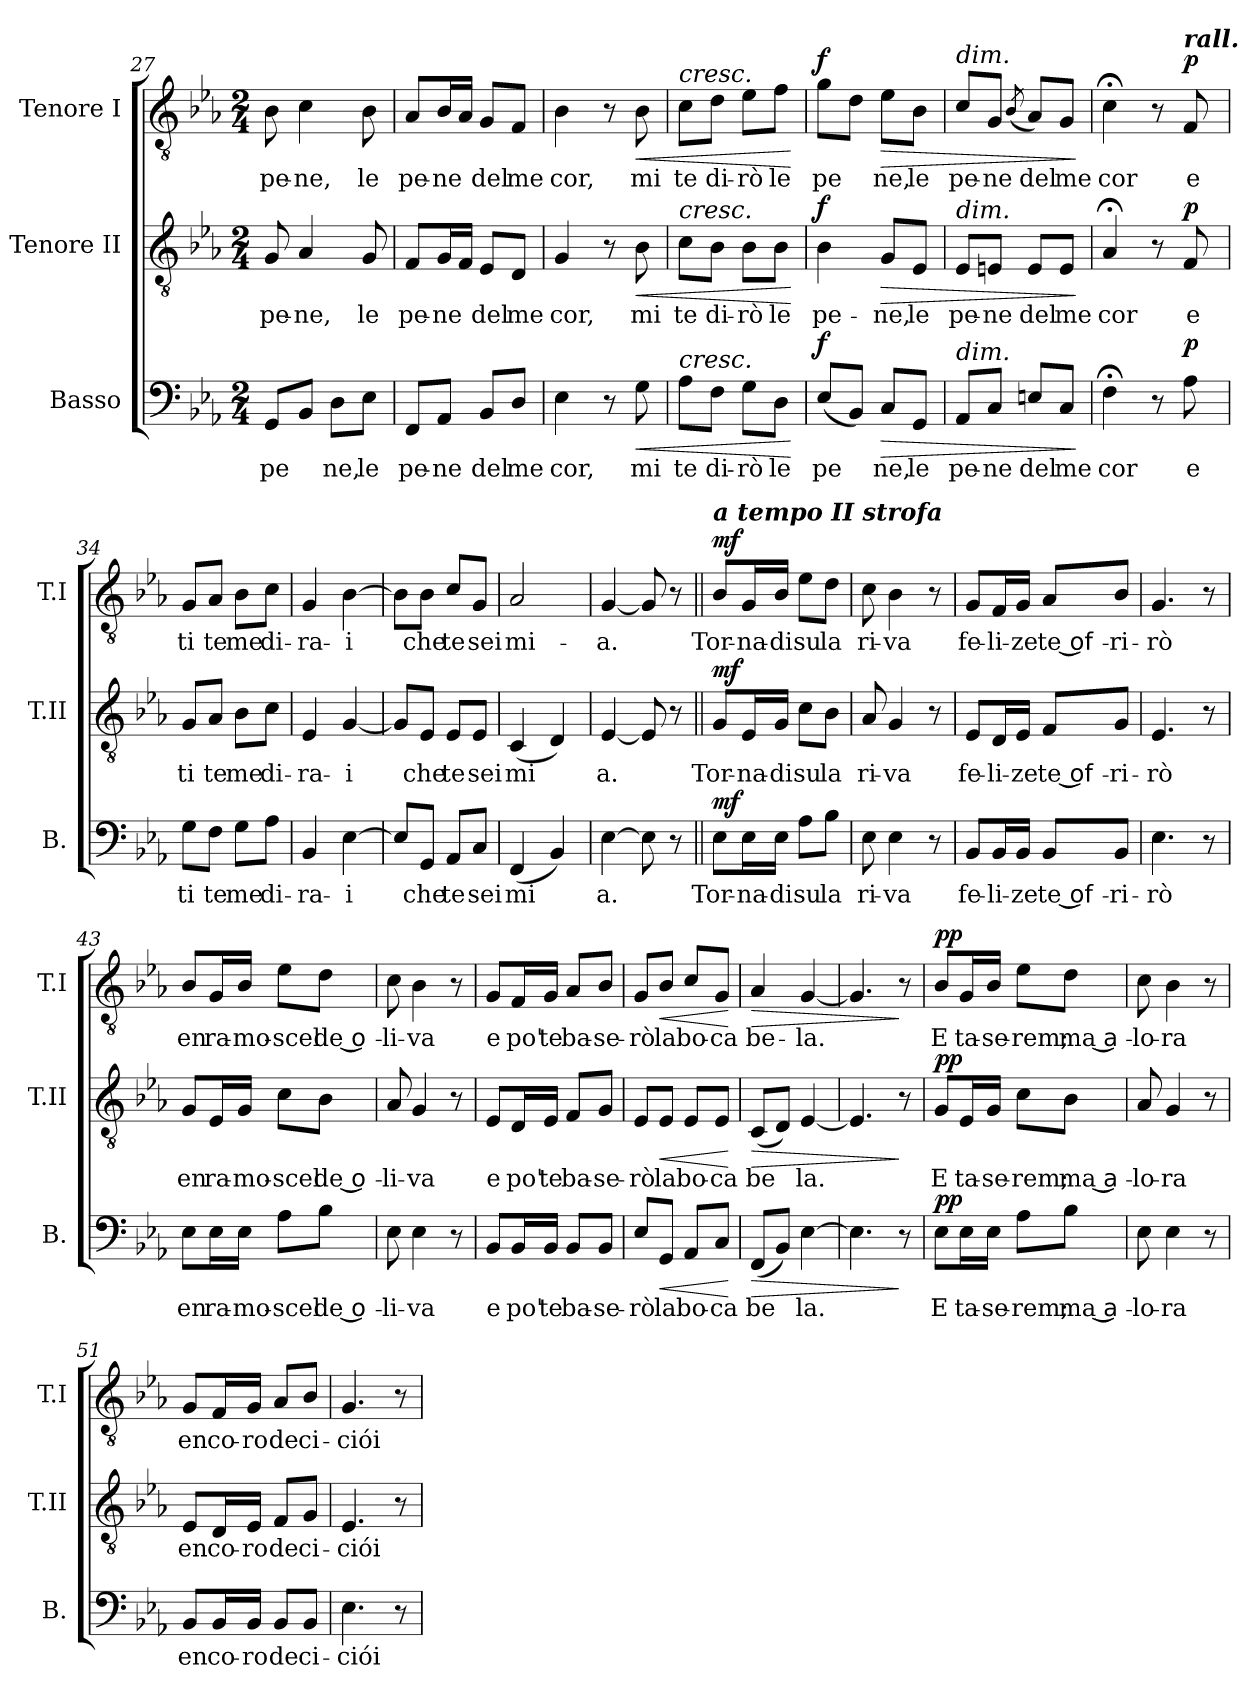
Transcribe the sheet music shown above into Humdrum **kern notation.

**kern	**text	**dynam	**kern	**text	**dynam	**kern	**text	**dynam
*part3	*part3	*part3	*part2	*part2	*part2	*part1	*part1	*part1
*staff3	*staff3	*staff3	*staff2	*staff2	*staff2	*staff1	*staff1	*staff1
*I"Basso	*	*	*I"Tenore II	*	*	*I"Tenore I	*	*
*I'B.	*	*	*I'T.II	*	*	*I'T.I	*	*
*clefF4	*	*	*clefGv2	*	*	*clefGv2	*	*
*k[b-e-a-]	*	*	*k[b-e-a-]	*	*	*k[b-e-a-]	*	*
*M2/4	*	*	*M2/4	*	*	*M2/4	*	*
=27	=27	=27	=27	=27	=27	=27	=27	=27
!	!LO:LY:b	!	!	!LO:LY:b	!	!	!LO:LY:b	!
8GG/L	-pe	.	8G/	pe-	.	8B-\	pe-	.
!	!	!	!	!LO:LY:b	!	!	!LO:LY:b	!
8BB-/J	.	.	4A-/	-ne,	.	4c\	-ne,	.
!	!LO:LY:b	!	!	!	!	!	!	!
8D\L	ne,	.	.	.	.	.	.	.
!	!LO:LY:b	!	!	!LO:LY:b	!	!	!LO:LY:b	!
8E-\J	le	.	8G/	le	.	8B-\	le	.
=28	=28	=28	=28	=28	=28	=28	=28	=28
!	!LO:LY:b	!	!	!LO:LY:b	!	!	!LO:LY:b	!
8FF/L	pe-	.	8F/L	pe-	.	8A-/L	pe-	.
!	!LO:LY:b	!	!	!LO:LY:b	!	!	!LO:LY:b	!
8AA-/J	-ne	.	16G/L	-ne	.	16B-/L	-ne	.
.	.	.	16F/JJ	.	.	16A-/JJ	.	.
!	!LO:LY:b	!	!	!LO:LY:b	!	!	!LO:LY:b	!
8BB-/L	del	.	8E-/L	del	.	8G/L	del	.
!	!LO:LY:b	!	!	!LO:LY:b	!	!	!LO:LY:b	!
8D/J	me	.	8D/J	me	.	8F/J	me	.
=29	=29	=29	=29	=29	=29	=29	=29	=29
!	!LO:LY:b	!	!	!LO:LY:b	!	!	!LO:LY:b	!
4E-\	cor,	.	4G/	cor,	.	4B-\	cor,	.
8r	.	.	8r	.	.	8r	.	.
!	!LO:LY:b	!LO:HP:b	!	!LO:LY:b	!LO:HP:b	!	!LO:LY:b	!LO:HP:b
8G\	mi	<	8B-\	mi	<	8B-\	mi	<
!!LO:LB:g=z
=30	=30	=30	=30	=30	=30	=30	=30	=30
!	!	!	!	!	!	!LO:TX:a:i:t=cresc.	!	!
!	!	!	!LO:TX:a:i:t=cresc.	!	!	!	!	!
!LO:TX:a:i:t=cresc.	!	!	!	!	!	!	!	!
!	!LO:LY:b	!	!	!LO:LY:b	!	!	!LO:LY:b	!
8A-\L	te	.	8c\L	te	.	8c\L	te	.
!	!LO:LY:b	!	!	!LO:LY:b	!	!	!LO:LY:b	!
8F\J	di-	.	8B-\J	di-	.	8d\J	di-	.
!	!LO:LY:b	!	!	!LO:LY:b	!	!	!LO:LY:b	!
8G\L	-rò	.	8B-\L	-rò	.	8e-\L	-rò	.
!	!LO:LY:b	!	!	!LO:LY:b	!	!	!LO:LY:b	!
8D\J	le	.	8B-\J	le	.	8f\J	le	.
.	.	[	.	.	[	.	.	[
=31	=31	=31	=31	=31	=31	=31	=31	=31
!	!LO:LY:b	!LO:DY:a	!	!LO:LY:b	!LO:DY:a	!	!LO:LY:b	!LO:DY:a
(<8E-/L	pe	f	4B-\	pe-	f	8g\L	pe	f
8BB-/J)	.	.	.	.	.	8d\J	.	.
!	!LO:LY:b	!LO:HP:b	!	!LO:LY:b	!LO:HP:b	!	!LO:LY:b	!LO:HP:b
8C/L	ne,	>	8G/L	-ne,	>	8e-\L	ne,	>
!	!LO:LY:b	!	!	!LO:LY:b	!	!	!LO:LY:b	!
8GG/J	le	.	8E-/J	le	.	8B-\J	le	.
=32	=32	=32	=32	=32	=32	=32	=32	=32
!	!	!	!	!	!	!LO:TX:a:i:t=dim.	!	!
!	!	!	!LO:TX:a:i:t=dim.	!	!	!	!	!
!LO:TX:a:i:t=dim.	!	!	!	!	!	!	!	!
!	!LO:LY:b	!	!	!LO:LY:b	!	!	!LO:LY:b	!
8AA-/L	pe-	.	8E-/L	pe-	.	8c/L	pe-	.
!	!LO:LY:b	!	!	!LO:LY:b	!	!	!LO:LY:b	!
8C/J	-ne	.	8En/J	-ne	.	8G/J	-ne	.
.	.	.	.	.	.	(<8qB-/	.	.
!	!LO:LY:b	!	!	!LO:LY:b	!	!	!LO:LY:b	!
8En/L	del	.	8E/L	del	.	8A-/L)	del	.
!	!LO:LY:b	!	!	!LO:LY:b	!	!	!LO:LY:b	!
8C/J	me	.	8E/J	me	.	8G/J	me	.
.	.	]	.	.	]	.	.	]
=33	=33	=33	=33	=33	=33	=33	=33	=33
!	!LO:LY:b	!	!	!LO:LY:b	!	!	!LO:LY:b	!
4F;<\	cor	.	4A-;</	cor	.	4c;<\	cor	.
8r	.	.	8r	.	.	8r	.	.
!	!	!	!	!	!	!LO:TX:a:Bi:t=rall.	!	!
!	!LO:LY:b	!LO:DY:a	!	!LO:LY:b	!LO:DY:a	!	!LO:LY:b	!LO:DY:a
8A-\	e	p	8F/	e	p	8F/	e	p
=34	=34	=34	=34	=34	=34	=34	=34	=34
!	!LO:LY:b	!	!	!LO:LY:b	!	!	!LO:LY:b	!
8G\L	ti	.	8G/L	ti	.	8G/L	ti	.
!	!LO:LY:b	!	!	!LO:LY:b	!	!	!LO:LY:b	!
8F\J	te	.	8A-/J	te	.	8A-/J	te	.
!	!LO:LY:b	!	!	!LO:LY:b	!	!	!LO:LY:b	!
8G\L	me	.	8B-\L	me	.	8B-\L	me	.
!	!LO:LY:b	!	!	!LO:LY:b	!	!	!LO:LY:b	!
8A-\J	di-	.	8c\J	di-	.	8c\J	di-	.
=35	=35	=35	=35	=35	=35	=35	=35	=35
!	!LO:LY:b	!	!	!LO:LY:b	!	!	!LO:LY:b	!
4BB-/	-ra-	.	4E-/	-ra-	.	4G/	-ra-	.
*	*	*	*	*	*	*MM35	*	*
!	!LO:LY:b	!	!	!LO:LY:b	!	!	!LO:LY:b	!
[4E-\	-i	.	[4G/	-i	.	[4B-\	-i	.
=36	=36	=36	=36	=36	=36	=36	=36	=36
8E-/L]	.	.	8G/L]	.	.	8B-\L]	.	.
!	!LO:LY:b	!	!	!LO:LY:b	!	!	!LO:LY:b	!
8GG/J	che	.	8E-/J	che	.	8B-\J	che	.
!	!LO:LY:b	!	!	!LO:LY:b	!	!	!LO:LY:b	!
8AA-/L	te	.	8E-/L	te	.	8c/L	te	.
!	!LO:LY:b	!	!	!LO:LY:b	!	!	!LO:LY:b	!
8C/J	sei	.	8E-/J	sei	.	8G/J	sei	.
=37	=37	=37	=37	=37	=37	=37	=37	=37
!	!LO:LY:b	!	!	!LO:LY:b	!	!	!LO:LY:b	!
(<4FF/	mi	.	(<4C/	mi	.	2A-/	mi-	.
4BB-/)	.	.	4D/)	.	.	.	.	.
!!LO:PB:g=z
=38	=38	=38	=38	=38	=38	=38	=38	=38
!	!LO:LY:b	!	!	!LO:LY:b	!	!	!LO:LY:b	!
[4E-\	a.	.	[4E-/	a.	.	[4G/	-a.	.
8E-\]	.	.	8E-/]	.	.	8G/]	.	.
8r	.	.	8r	.	.	8r	.	.
=39||	=39||	=39||	=39||	=39||	=39||	=39||	=39||	=39||
!	!	!	!	!	!	!LO:TX:a:Bi:t=a tempo II strofa	!	!
!	!LO:LY:b	!LO:DY:a	!	!LO:LY:b	!LO:DY:a	!	!LO:LY:b	!LO:DY:a
8E-\L	Tor-	mf	8G/L	Tor-	mf	8B-/L	Tor-	mf
!	!LO:LY:b	!	!	!LO:LY:b	!	!	!LO:LY:b	!
16E-\L	-na-	.	16E-/L	-na-	.	16G/L	-na-	.
!	!LO:LY:b	!	!	!LO:LY:b	!	!	!LO:LY:b	!
16E-\JJ	-di	.	16G/JJ	-di	.	16B-/JJ	-di	.
!	!LO:LY:b	!	!	!LO:LY:b	!	!	!LO:LY:b	!
8A-\L	su	.	8c\L	su	.	8e-\L	su	.
!	!LO:LY:b	!	!	!LO:LY:b	!	!	!LO:LY:b	!
8B-\J	la	.	8B-\J	la	.	8d\J	la	.
=40	=40	=40	=40	=40	=40	=40	=40	=40
!	!LO:LY:b	!	!	!LO:LY:b	!	!	!LO:LY:b	!
8E-\	ri-	.	8A-/	ri-	.	8c\	ri-	.
!	!LO:LY:b	!	!	!LO:LY:b	!	!	!LO:LY:b	!
4E-\	-va	.	4G/	-va	.	4B-\	-va	.
8r	.	.	8r	.	.	8r	.	.
=41	=41	=41	=41	=41	=41	=41	=41	=41
!	!LO:LY:b	!	!	!LO:LY:b	!	!	!LO:LY:b	!
8BB-/L	fe-	.	8E-/L	fe-	.	8G/L	fe-	.
!	!LO:LY:b	!	!	!LO:LY:b	!	!	!LO:LY:b	!
16BB-/L	-li-	.	16D/L	-li-	.	16F/L	-li-	.
!	!LO:LY:b	!	!	!LO:LY:b	!	!	!LO:LY:b	!
16BB-/JJ	-ze	.	16E-/JJ	-ze	.	16G/JJ	-ze	.
!	!LO:LY:b	!	!	!LO:LY:b	!	!	!LO:LY:b	!
8BB-/L	te ͜of-	.	8F/L	te ͜of-	.	8A-/L	te ͜of-	.
!	!LO:LY:b	!	!	!LO:LY:b	!	!	!LO:LY:b	!
8BB-/J	-ri-	.	8G/J	-ri-	.	8B-/J	-ri-	.
=42	=42	=42	=42	=42	=42	=42	=42	=42
!	!LO:LY:b	!	!	!LO:LY:b	!	!	!LO:LY:b	!
4.E-\	-rò	.	4.E-/	-rò	.	4.G/	-rò	.
8r	.	.	8r	.	.	8r	.	.
=43	=43	=43	=43	=43	=43	=43	=43	=43
!	!LO:LY:b	!	!	!LO:LY:b	!	!	!LO:LY:b	!
8E-\L	en	.	8G/L	en	.	8B-/L	en	.
!	!LO:LY:b	!	!	!LO:LY:b	!	!	!LO:LY:b	!
16E-\L	ra-	.	16E-/L	ra-	.	16G/L	ra-	.
!	!LO:LY:b	!	!	!LO:LY:b	!	!	!LO:LY:b	!
16E-\JJ	-mo-	.	16G/JJ	-mo-	.	16B-/JJ	-mo-	.
!	!LO:LY:b	!	!	!LO:LY:b	!	!	!LO:LY:b	!
8A-\L	-scel	.	8c\L	-scel	.	8e-\L	-scel	.
!	!LO:LY:b	!	!	!LO:LY:b	!	!	!LO:LY:b	!
8B-\J	de ͜o-	.	8B-\J	de ͜o-	.	8d\J	de ͜o-	.
=44	=44	=44	=44	=44	=44	=44	=44	=44
!	!LO:LY:b	!	!	!LO:LY:b	!	!	!LO:LY:b	!
8E-\	-li-	.	8A-/	-li-	.	8c\	-li-	.
!	!LO:LY:b	!	!	!LO:LY:b	!	!	!LO:LY:b	!
4E-\	-va	.	4G/	-va	.	4B-\	-va	.
8r	.	.	8r	.	.	8r	.	.
!!LO:LB:g=z
=45	=45	=45	=45	=45	=45	=45	=45	=45
!	!LO:LY:b	!	!	!LO:LY:b	!	!	!LO:LY:b	!
8BB-/L	e	.	8E-/L	e	.	8G/L	e	.
!	!LO:LY:b	!	!	!LO:LY:b	!	!	!LO:LY:b	!
16BB-/L	po'	.	16D/L	po'	.	16F/L	po'	.
!	!LO:LY:b	!	!	!LO:LY:b	!	!	!LO:LY:b	!
16BB-/JJ	te	.	16E-/JJ	te	.	16G/JJ	te	.
!	!LO:LY:b	!	!	!LO:LY:b	!	!	!LO:LY:b	!
8BB-/L	ba-	.	8F/L	ba-	.	8A-/L	ba-	.
!	!LO:LY:b	!	!	!LO:LY:b	!	!	!LO:LY:b	!
8BB-/J	-se-	.	8G/J	-se-	.	8B-/J	-se-	.
=46	=46	=46	=46	=46	=46	=46	=46	=46
!	!LO:LY:b	!	!	!LO:LY:b	!	!	!LO:LY:b	!
8E-/L	-rò	.	8E-/L	-rò	.	8G/L	-rò	.
!	!LO:LY:b	!LO:HP:b	!	!LO:LY:b	!LO:HP:b	!	!LO:LY:b	!LO:HP:b
8GG/J	la	<	8E-/J	la	<	8B-/J	la	<
!	!LO:LY:b	!	!	!LO:LY:b	!	!	!LO:LY:b	!
8AA-/L	bo-	.	8E-/L	bo-	.	8c/L	bo-	.
!	!LO:LY:b	!	!	!LO:LY:b	!	!	!LO:LY:b	!
8C/J	-ca	.	8E-/J	-ca	.	8G/J	-ca	.
.	.	[	.	.	[	.	.	[
=47	=47	=47	=47	=47	=47	=47	=47	=47
!	!LO:LY:b	!LO:HP:b	!	!LO:LY:b	!LO:HP:b	!	!LO:LY:b	!LO:HP:b
(<8FF/L	be	>	(<8C/L	be	>	4A-/	be-	>
8BB-/J)	.	.	8D/J)	.	.	.	.	.
!	!LO:LY:b	!	!	!LO:LY:b	!	!	!LO:LY:b	!
[4E-\	la.	.	[4E-/	la.	.	[4G/	-la.	.
=48	=48	=48	=48	=48	=48	=48	=48	=48
4.E-\]	.	.	4.E-/]	.	.	4.G/]	.	.
8r	.	]	8r	.	]	8r	.	]
=49	=49	=49	=49	=49	=49	=49	=49	=49
!	!LO:LY:b	!LO:DY:a	!	!LO:LY:b	!LO:DY:a	!	!LO:LY:b	!LO:DY:a
8E-\L	E	pp	8G/L	E	pp	8B-/L	E	pp
!	!LO:LY:b	!	!	!LO:LY:b	!	!	!LO:LY:b	!
16E-\L	ta-	.	16E-/L	ta-	.	16G/L	ta-	.
!	!LO:LY:b	!	!	!LO:LY:b	!	!	!LO:LY:b	!
16E-\JJ	-se-	.	16G/JJ	-se-	.	16B-/JJ	-se-	.
!	!LO:LY:b	!	!	!LO:LY:b	!	!	!LO:LY:b	!
8A-\L	-rem;	.	8c\L	-rem;	.	8e-\L	-rem;	.
!	!LO:LY:b	!	!	!LO:LY:b	!	!	!LO:LY:b	!
8B-\J	ma ͜a-	.	8B-\J	ma ͜a-	.	8d\J	ma ͜a-	.
=50	=50	=50	=50	=50	=50	=50	=50	=50
!	!LO:LY:b	!	!	!LO:LY:b	!	!	!LO:LY:b	!
8E-\	-lo-	.	8A-/	-lo-	.	8c\	-lo-	.
!	!LO:LY:b	!	!	!LO:LY:b	!	!	!LO:LY:b	!
4E-\	-ra	.	4G/	-ra	.	4B-\	-ra	.
8r	.	.	8r	.	.	8r	.	.
!!LO:LB:g=z
=51	=51	=51	=51	=51	=51	=51	=51	=51
!	!LO:LY:b	!	!	!LO:LY:b	!	!	!LO:LY:b	!
8BB-/L	en	.	8E-/L	en	.	8G/L	en	.
!	!LO:LY:b	!	!	!LO:LY:b	!	!	!LO:LY:b	!
16BB-/L	co-	.	16D/L	co-	.	16F/L	co-	.
!	!LO:LY:b	!	!	!LO:LY:b	!	!	!LO:LY:b	!
16BB-/JJ	-ro	.	16E-/JJ	-ro	.	16G/JJ	-ro	.
!	!LO:LY:b	!	!	!LO:LY:b	!	!	!LO:LY:b	!
8BB-/L	de	.	8F/L	de	.	8A-/L	de	.
!	!LO:LY:b	!	!	!LO:LY:b	!	!	!LO:LY:b	!
8BB-/J	ci-	.	8G/J	ci-	.	8B-/J	ci-	.
=52	=52	=52	=52	=52	=52	=52	=52	=52
!	!LO:LY:b	!	!	!LO:LY:b	!	!	!LO:LY:b	!
4.E-\	-ciói	.	4.E-/	-ciói	.	4.G/	-ciói	.
8r	.	.	8r	.	.	8r	.	.
=	=	=	=	=	=	=	=	=
*-	*-	*-	*-	*-	*-	*-	*-	*-
